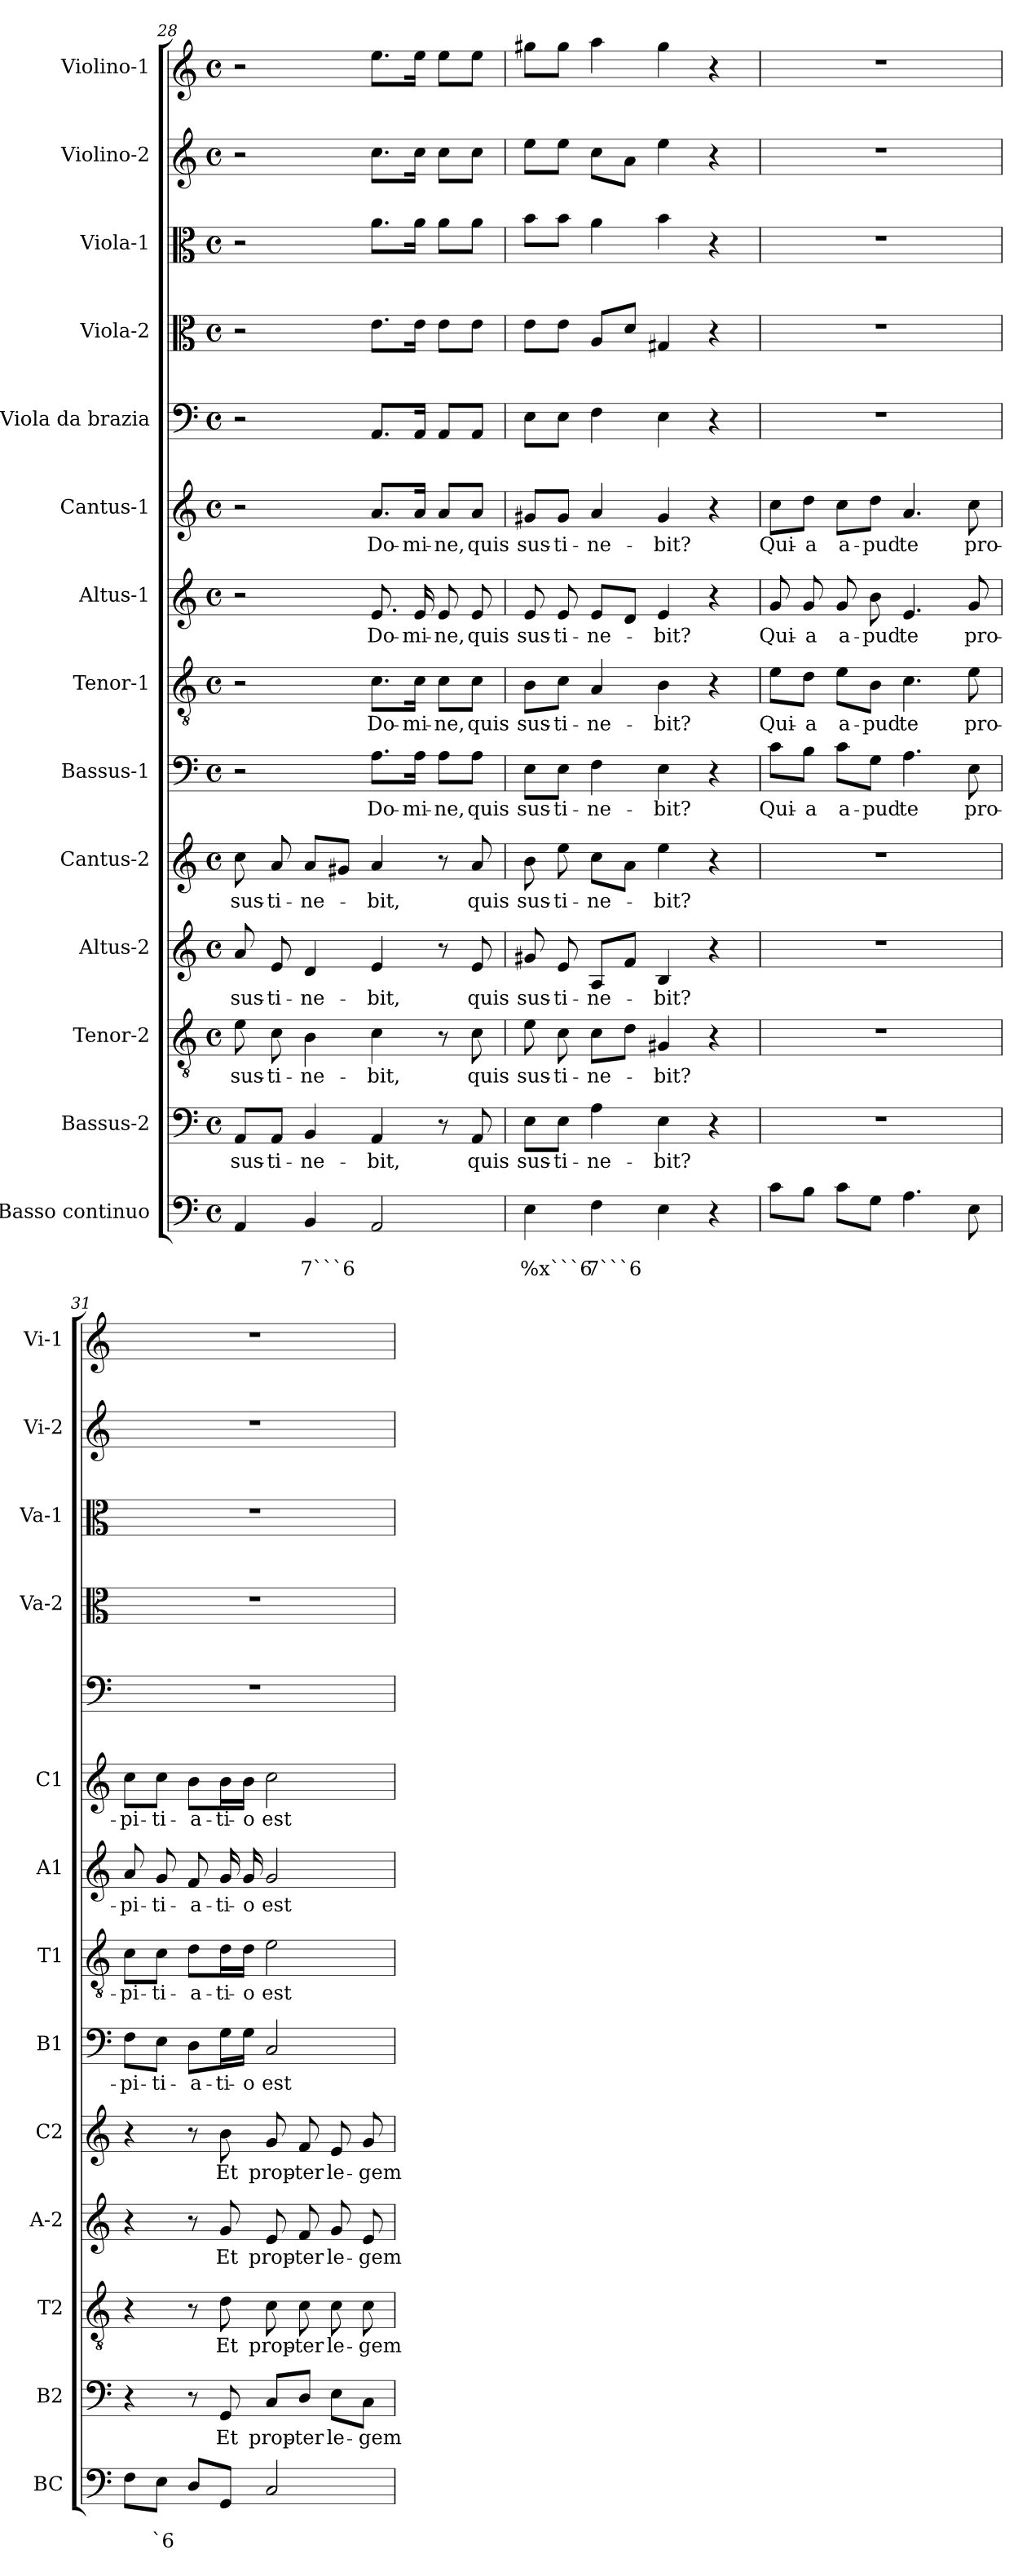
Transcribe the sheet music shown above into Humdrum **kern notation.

**kern	**text	**text	**kern	**text	**kern	**text	**kern	**text	**kern	**text	**kern	**text	**kern	**text	**kern	**text	**kern	**text	**kern	**kern	**kern	**kern	**kern
*part14	*part14	*part14	*part13	*part13	*part12	*part12	*part11	*part11	*part10	*part10	*part9	*part9	*part8	*part8	*part7	*part7	*part6	*part6	*part5	*part4	*part3	*part2	*part1
*staff14	*staff14	*staff14	*staff13	*staff13	*staff12	*staff12	*staff11	*staff11	*staff10	*staff10	*staff9	*staff9	*staff8	*staff8	*staff7	*staff7	*staff6	*staff6	*staff5	*staff4	*staff3	*staff2	*staff1
*I"Basso continuo	*	*	*I"Bassus-2	*	*I"Tenor-2	*	*I"Altus-2	*	*I"Cantus-2	*	*I"Bassus-1	*	*I"Tenor-1	*	*I"Altus-1	*	*I"Cantus-1	*	*I"Viola  da brazia	*I"Viola-2	*I"Viola-1	*I"Violino-2	*I"Violino-1
*I'BC	*	*	*I'B2	*	*I'T2	*	*I'A-2	*	*I'C2	*	*I'B1	*	*I'T1	*	*I'A1	*	*I'C1	*	*	*I'Va-2	*I'Va-1	*I'Vi-2	*I'Vi-1
*clefF4	*	*	*clefF4	*	*clefGv2	*	*clefG2	*	*clefG2	*	*clefF4	*	*clefGv2	*	*clefG2	*	*clefG2	*	*clefF4	*clefC3	*clefC3	*clefG2	*clefG2
*k[]	*	*	*k[]	*	*k[]	*	*k[]	*	*k[]	*	*k[]	*	*k[]	*	*k[]	*	*k[]	*	*k[]	*k[]	*k[]	*k[]	*k[]
*C:	*	*	*C:	*	*C:	*	*C:	*	*C:	*	*C:	*	*C:	*	*C:	*	*C:	*	*C:	*C:	*C:	*C:	*C:
*M4/4	*	*	*M4/4	*	*M4/4	*	*M4/4	*	*M4/4	*	*M4/4	*	*M4/4	*	*M4/4	*	*M4/4	*	*M4/4	*M4/4	*M4/4	*M4/4	*M4/4
*met(c)	*	*	*met(c)	*	*met(c)	*	*met(c)	*	*met(c)	*	*met(c)	*	*met(c)	*	*met(c)	*	*met(c)	*	*met(c)	*met(c)	*met(c)	*met(c)	*met(c)
=28	=28	=28	=28	=28	=28	=28	=28	=28	=28	=28	=28	=28	=28	=28	=28	=28	=28	=28	=28	=28	=28	=28	=28
!	!	!	!	!LO:LY:b	!	!LO:LY:b	!	!LO:LY:b	!	!LO:LY:b	!	!	!	!	!	!	!	!	!	!	!	!	!
4AA/	.	.	8AA/L	sus-	8e\	sus-	8a/	sus-	8cc\	sus-	2r	.	2r	.	2r	.	2r	.	2r	2r	2r	2r	2r
!	!	!	!	!LO:LY:b	!	!LO:LY:b	!	!LO:LY:b	!	!LO:LY:b	!	!	!	!	!	!	!	!	!	!	!	!	!
.	.	.	8AA/J	-ti-	8c\	-ti-	8e/	-ti-	8a/	-ti-	.	.	.	.	.	.	.	.	.	.	.	.	.
!	!	!LO:LY:b	!	!LO:LY:b	!	!LO:LY:b	!	!LO:LY:b	!	!LO:LY:b	!	!	!	!	!	!	!	!	!	!	!	!	!
4BB/	.	7```6	4BB/	-ne-	4B\	-ne-	4d/	-ne-	8a/L	-ne-	.	.	.	.	.	.	.	.	.	.	.	.	.
.	.	.	.	.	.	.	.	.	8g#X/J	.	.	.	.	.	.	.	.	.	.	.	.	.	.
!	!	!	!	!LO:LY:b	!	!LO:LY:b	!	!LO:LY:b	!	!LO:LY:b	!	!LO:LY:b	!	!LO:LY:b	!	!LO:LY:b	!	!LO:LY:b	!	!	!	!	!
2AA/	.	.	4AA/	-bit,	4c\	-bit,	4e/	-bit,	4a/	-bit,	8.A\L	Do-	8.c\L	Do-	8.e/	Do-	8.a/L	Do-	8.AA/L	8.e\L	8.a\L	8.cc\L	8.ee\L
!	!	!	!	!	!	!	!	!	!	!	!	!LO:LY:b	!	!LO:LY:b	!	!LO:LY:b	!	!LO:LY:b	!	!	!	!	!
.	.	.	.	.	.	.	.	.	.	.	16A\Jk	-mi-	16c\Jk	-mi-	16e/	-mi-	16a/Jk	-mi-	16AA/Jk	16e\Jk	16a\Jk	16cc\Jk	16ee\Jk
!	!	!	!	!	!	!	!	!	!	!	!	!LO:LY:b	!	!LO:LY:b	!	!LO:LY:b	!	!LO:LY:b	!	!	!	!	!
.	.	.	8r	.	8r	.	8r	.	8r	.	8A\L	-ne,	8c\L	-ne,	8e/	-ne,	8a/L	-ne,	8AA/L	8e\L	8a\L	8cc\L	8ee\L
!	!	!	!	!LO:LY:b	!	!LO:LY:b	!	!LO:LY:b	!	!LO:LY:b	!	!LO:LY:b	!	!LO:LY:b	!	!LO:LY:b	!	!LO:LY:b	!	!	!	!	!
.	.	.	8AA/	quis	8c\	quis	8e/	quis	8a/	quis	8A\J	quis	8c\J	quis	8e/	quis	8a/J	quis	8AA/J	8e\J	8a\J	8cc\J	8ee\J
=29	=29	=29	=29	=29	=29	=29	=29	=29	=29	=29	=29	=29	=29	=29	=29	=29	=29	=29	=29	=29	=29	=29	=29
!	!	!LO:LY:b	!	!LO:LY:b	!	!LO:LY:b	!	!LO:LY:b	!	!LO:LY:b	!	!LO:LY:b	!	!LO:LY:b	!	!LO:LY:b	!	!LO:LY:b	!	!	!	!	!
4E\	.	%x```6	8E\L	sus-	8e\	sus-	8g#X/	sus-	8b\	sus-	8E\L	sus-	8B\L	sus-	8e/	sus-	8g#X/L	sus-	8E\L	8e\L	8b\L	8ee\L	8gg#X\L
!	!	!	!	!LO:LY:b	!	!LO:LY:b	!	!LO:LY:b	!	!LO:LY:b	!	!LO:LY:b	!	!LO:LY:b	!	!LO:LY:b	!	!LO:LY:b	!	!	!	!	!
.	.	.	8E\J	-ti-	8c\	-ti-	8e/	-ti-	8ee\	-ti-	8E\J	-ti-	8c\J	-ti-	8e/	-ti-	8g#/J	-ti-	8E\J	8e\J	8b\J	8ee\J	8gg#\J
!	!	!LO:LY:b	!	!LO:LY:b	!	!LO:LY:b	!	!LO:LY:b	!	!LO:LY:b	!	!LO:LY:b	!	!LO:LY:b	!	!LO:LY:b	!	!LO:LY:b	!	!	!	!	!
4F\	.	7```6	4A\	-ne-	8c\L	-ne-	8A/L	-ne-	8cc\L	-ne-	4F\	-ne-	4A/	-ne-	8e/L	-ne-	4a/	-ne-	4F\	8A/L	4a\	8cc\L	4aa\
.	.	.	.	.	8d\J	.	8f/J	.	8a\J	.	.	.	.	.	8d/J	.	.	.	.	8d/J	.	8a\J	.
!	!	!	!	!LO:LY:b	!	!LO:LY:b	!	!LO:LY:b	!	!LO:LY:b	!	!LO:LY:b	!	!LO:LY:b	!	!LO:LY:b	!	!LO:LY:b	!	!	!	!	!
4E\	.	.	4E\	-bit?	4G#X/	-bit?	4B/	-bit?	4ee\	-bit?	4E\	-bit?	4B\	-bit?	4e/	-bit?	4g#/	-bit?	4E\	4G#X/	4b\	4ee\	4gg#\
4r	.	.	4r	.	4r	.	4r	.	4r	.	4r	.	4r	.	4r	.	4r	.	4r	4r	4r	4r	4r
=30	=30	=30	=30	=30	=30	=30	=30	=30	=30	=30	=30	=30	=30	=30	=30	=30	=30	=30	=30	=30	=30	=30	=30
!	!	!	!	!	!	!	!	!	!	!	!	!LO:LY:b	!	!LO:LY:b	!	!LO:LY:b	!	!LO:LY:b	!	!	!	!	!
8c\L	.	.	1r	.	1r	.	1r	.	1r	.	8c\L	Qui-	8e\L	Qui-	8g/	Qui-	8cc\L	Qui-	1r	1r	1r	1r	1r
!	!	!	!	!	!	!	!	!	!	!	!	!LO:LY:b	!	!LO:LY:b	!	!LO:LY:b	!	!LO:LY:b	!	!	!	!	!
8B\J	.	.	.	.	.	.	.	.	.	.	8B\J	-a	8d\J	-a	8g/	-a	8dd\J	-a	.	.	.	.	.
!	!	!	!	!	!	!	!	!	!	!	!	!LO:LY:b	!	!LO:LY:b	!	!LO:LY:b	!	!LO:LY:b	!	!	!	!	!
8c\L	.	.	.	.	.	.	.	.	.	.	8c\L	a-	8e\L	a-	8g/	a-	8cc\L	a-	.	.	.	.	.
!	!	!	!	!	!	!	!	!	!	!	!	!LO:LY:b	!	!LO:LY:b	!	!LO:LY:b	!	!LO:LY:b	!	!	!	!	!
8G\J	.	.	.	.	.	.	.	.	.	.	8G\J	-pud	8B\J	-pud	8b\	-pud	8dd\J	-pud	.	.	.	.	.
!	!	!	!	!	!	!	!	!	!	!	!	!LO:LY:b	!	!LO:LY:b	!	!LO:LY:b	!	!LO:LY:b	!	!	!	!	!
4.A\	.	.	.	.	.	.	.	.	.	.	4.A\	te	4.c\	te	4.e/	te	4.a/	te	.	.	.	.	.
!	!	!	!	!	!	!	!	!	!	!	!	!LO:LY:b	!	!LO:LY:b	!	!LO:LY:b	!	!LO:LY:b	!	!	!	!	!
8E\	.	.	.	.	.	.	.	.	.	.	8E\	pro-	8e\	pro-	8g/	pro-	8cc\	pro-	.	.	.	.	.
!!LO:PB:g=z
=31	=31	=31	=31	=31	=31	=31	=31	=31	=31	=31	=31	=31	=31	=31	=31	=31	=31	=31	=31	=31	=31	=31	=31
!	!	!	!	!	!	!	!	!	!	!	!	!LO:LY:b	!	!LO:LY:b	!	!LO:LY:b	!	!LO:LY:b	!	!	!	!	!
8F\L	.	.	4r	.	4r	.	4r	.	4r	.	8F\L	-pi-	8c\L	-pi-	8a/	-pi-	8cc\L	-pi-	1r	1r	1r	1r	1r
!	!	!LO:LY:b	!	!	!	!	!	!	!	!	!	!LO:LY:b	!	!LO:LY:b	!	!LO:LY:b	!	!LO:LY:b	!	!	!	!	!
8E\J	.	`6	.	.	.	.	.	.	.	.	8E\J	-ti-	8c\J	-ti-	8g/	-ti-	8cc\J	-ti-	.	.	.	.	.
!	!	!	!	!	!	!	!	!	!	!	!	!LO:LY:b	!	!LO:LY:b	!	!LO:LY:b	!	!LO:LY:b	!	!	!	!	!
8D/L	.	.	8r	.	8r	.	8r	.	8r	.	8D\L	-a-	8d\L	-a-	8f/	-a-	8b\L	-a-	.	.	.	.	.
!	!	!	!	!LO:LY:b	!	!LO:LY:b	!	!LO:LY:b	!	!LO:LY:b	!	!LO:LY:b	!	!LO:LY:b	!	!LO:LY:b	!	!LO:LY:b	!	!	!	!	!
8GG/J	.	.	8GG/	Et	8d\	Et	8g/	Et	8b\	Et	16G\L	-ti-	16d\L	-ti-	16g/	-ti-	16b\L	-ti-	.	.	.	.	.
!	!	!	!	!	!	!	!	!	!	!	!	!LO:LY:b	!	!LO:LY:b	!	!LO:LY:b	!	!LO:LY:b	!	!	!	!	!
.	.	.	.	.	.	.	.	.	.	.	16G\JJ	-o	16d\JJ	-o	16g/	-o	16b\JJ	-o	.	.	.	.	.
!	!	!	!	!LO:LY:b	!	!LO:LY:b	!	!LO:LY:b	!	!LO:LY:b	!	!LO:LY:b	!	!LO:LY:b	!	!LO:LY:b	!	!LO:LY:b	!	!	!	!	!
2C/	.	.	8C/L	prop-	8c\	prop-	8e/	prop-	8g/	prop-	2C/	est	2e\	est	2g/	est	2cc\	est	.	.	.	.	.
!	!	!	!	!LO:LY:b	!	!LO:LY:b	!	!LO:LY:b	!	!LO:LY:b	!	!	!	!	!	!	!	!	!	!	!	!	!
.	.	.	8D/J	-ter	8c\	-ter	8f/	-ter	8f/	-ter	.	.	.	.	.	.	.	.	.	.	.	.	.
!	!	!	!	!LO:LY:b	!	!LO:LY:b	!	!LO:LY:b	!	!LO:LY:b	!	!	!	!	!	!	!	!	!	!	!	!	!
.	.	.	8E\L	le-	8c\	le-	8g/	le-	8e/	le-	.	.	.	.	.	.	.	.	.	.	.	.	.
!	!	!	!	!LO:LY:b	!	!LO:LY:b	!	!LO:LY:b	!	!LO:LY:b	!	!	!	!	!	!	!	!	!	!	!	!	!
.	.	.	8C\J	-gem	8c\	-gem	8e/	-gem	8g/	-gem	.	.	.	.	.	.	.	.	.	.	.	.	.
=	=	=	=	=	=	=	=	=	=	=	=	=	=	=	=	=	=	=	=	=	=	=	=
*-	*-	*-	*-	*-	*-	*-	*-	*-	*-	*-	*-	*-	*-	*-	*-	*-	*-	*-	*-	*-	*-	*-	*-
